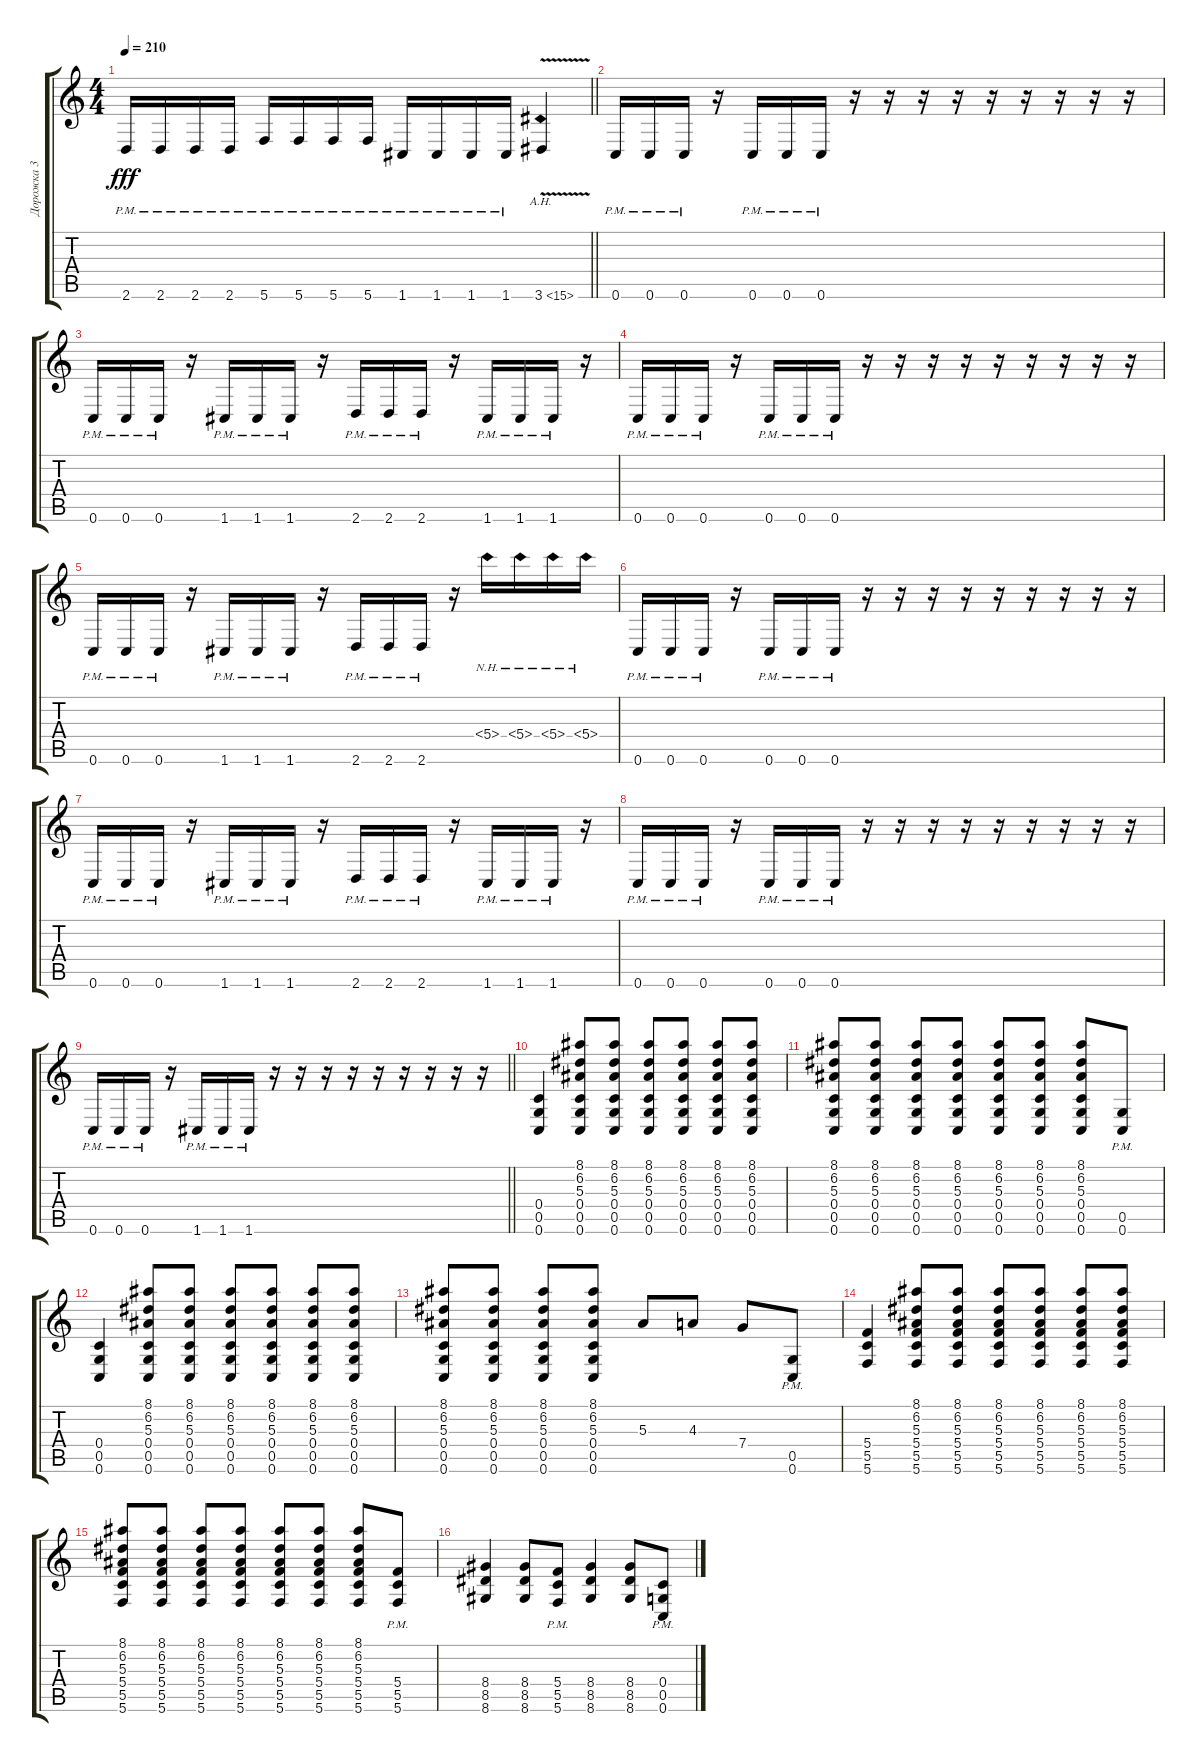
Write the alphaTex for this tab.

\track ("Дорожка 3" "Дорожка 3") {instrument overdrivenguitar}
\staff {score tabs}
\tuning (D4 A3 F3 C3 G2 C2) {hide}
\ts (4 4)
\tempo 210
\clef g2
\barLineRight lightlight
\ks c
2.6{pm}.16{dy fff} 2.6{pm}.16 2.6{pm}.16 2.6{pm}.16 5.6{pm}.16 5.6{pm}.16 5.6{pm}.16 5.6{pm}.16 1.6{pm}.16 1.6{pm}.16 1.6{pm}.16 1.6{pm}.16 3.6{ah 12 v}.4 |
0.6{pm}.16 0.6{pm}.16 0.6{pm}.16 r.16 0.6{pm}.16 0.6{pm}.16 0.6{pm}.16 r.16 r.16 r.16 r.16 r.16 r.16 r.16 r.16 r.16 |
0.6{pm}.16 0.6{pm}.16 0.6{pm}.16 r.16 1.6{pm}.16 1.6{pm}.16 1.6{pm}.16 r.16 2.6{pm}.16 2.6{pm}.16 2.6{pm}.16 r.16 1.6{pm}.16 1.6{pm}.16 1.6{pm}.16 r.16 |
0.6{pm}.16 0.6{pm}.16 0.6{pm}.16 r.16 0.6{pm}.16 0.6{pm}.16 0.6{pm}.16 r.16 r.16 r.16 r.16 r.16 r.16 r.16 r.16 r.16 |
0.6{pm}.16 0.6{pm}.16 0.6{pm}.16 r.16 1.6{pm}.16 1.6{pm}.16 1.6{pm}.16 r.16 2.6{pm}.16 2.6{pm}.16 2.6{pm}.16 r.16 5.4{nh}.16 5.4{nh}.16 5.4{nh}.16 5.4{nh}.16 |
0.6{pm}.16 0.6{pm}.16 0.6{pm}.16 r.16 0.6{pm}.16 0.6{pm}.16 0.6{pm}.16 r.16 r.16 r.16 r.16 r.16 r.16 r.16 r.16 r.16 |
0.6{pm}.16 0.6{pm}.16 0.6{pm}.16 r.16 1.6{pm}.16 1.6{pm}.16 1.6{pm}.16 r.16 2.6{pm}.16 2.6{pm}.16 2.6{pm}.16 r.16 1.6{pm}.16 1.6{pm}.16 1.6{pm}.16 r.16 |
0.6{pm}.16 0.6{pm}.16 0.6{pm}.16 r.16 0.6{pm}.16 0.6{pm}.16 0.6{pm}.16 r.16 r.16 r.16 r.16 r.16 r.16 r.16 r.16 r.16 |
\barLineRight lightlight
0.6{pm}.16 0.6{pm}.16 0.6{pm}.16 r.16 1.6{pm}.16 1.6{pm}.16 1.6{pm}.16 r.16 r.16 r.16 r.16 r.16 r.16 r.16 r.16 r.16 |
(0.4 0.5 0.6).4 (8.1 6.2 5.3 0.4 0.5 0.6).8 (8.1 6.2 5.3 0.4 0.5 0.6).8 (8.1 6.2 5.3 0.4 0.5 0.6).8 (8.1 6.2 5.3 0.4 0.5 0.6).8 (8.1 6.2 5.3 0.4 0.5 0.6).8 (8.1 6.2 5.3 0.4 0.5 0.6).8 |
(8.1 6.2 5.3 0.4 0.5 0.6).8 (8.1 6.2 5.3 0.4 0.5 0.6).8 (8.1 6.2 5.3 0.4 0.5 0.6).8 (8.1 6.2 5.3 0.4 0.5 0.6).8 (8.1 6.2 5.3 0.4 0.5 0.6).8 (8.1 6.2 5.3 0.4 0.5 0.6).8 (8.1 6.2 5.3 0.4 0.5 0.6).8 (0.5{pm} 0.6{pm}).8 |
(0.4 0.5 0.6).4 (8.1 6.2 5.3 0.4 0.5 0.6).8 (8.1 6.2 5.3 0.4 0.5 0.6).8 (8.1 6.2 5.3 0.4 0.5 0.6).8 (8.1 6.2 5.3 0.4 0.5 0.6).8 (8.1 6.2 5.3 0.4 0.5 0.6).8 (8.1 6.2 5.3 0.4 0.5 0.6).8 |
(8.1 6.2 5.3 0.4 0.5 0.6).8 (8.1 6.2 5.3 0.4 0.5 0.6).8 (8.1 6.2 5.3 0.4 0.5 0.6).8 (8.1 6.2 5.3 0.4 0.5 0.6).8 5.3.8 4.3.8 7.4.8 (0.5{pm} 0.6{pm}).8 |
(5.4 5.5 5.6).4 (8.1 6.2 5.3 5.4 5.5 5.6).8 (8.1 6.2 5.3 5.4 5.5 5.6).8 (8.1 6.2 5.3 5.4 5.5 5.6).8 (8.1 6.2 5.3 5.4 5.5 5.6).8 (8.1 6.2 5.3 5.4 5.5 5.6).8 (8.1 6.2 5.3 5.4 5.5 5.6).8 |
(8.1 6.2 5.3 5.4 5.5 5.6).8 (8.1 6.2 5.3 5.4 5.5 5.6).8 (8.1 6.2 5.3 5.4 5.5 5.6).8 (8.1 6.2 5.3 5.4 5.5 5.6).8 (8.1 6.2 5.3 5.4 5.5 5.6).8 (8.1 6.2 5.3 5.4 5.5 5.6).8 (8.1 6.2 5.3 5.4 5.5 5.6).8 (5.4{pm} 5.5{pm} 5.6{pm}).8 |
(8.4 8.5 8.6).4 (8.4 8.5 8.6).8 (5.4{pm} 5.5{pm} 5.6{pm}).8 (8.4 8.5 8.6).4 (8.4 8.5 8.6).8 (0.4{pm} 0.5{pm} 0.6{pm}).8
